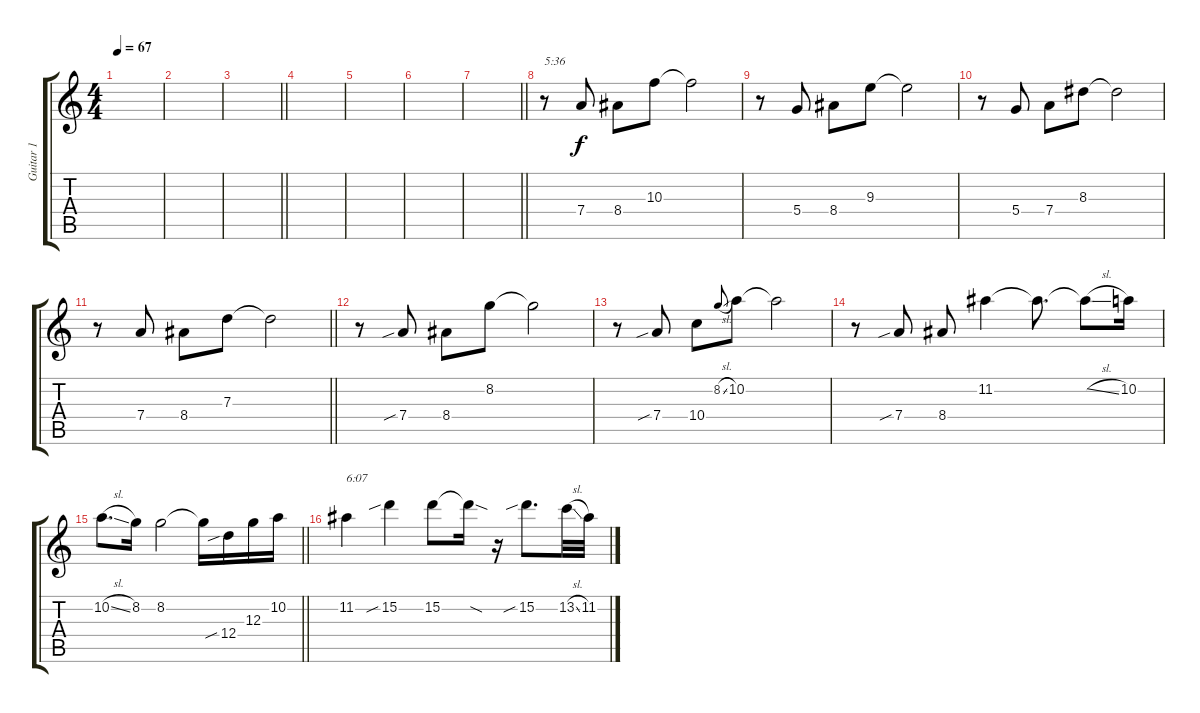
\track ("Guitar 1" "Guitar 1") {instrument distortionguitar}
\staff {score tabs}
\tuning (E4 B3 G3 D3 A2 E2) {hide}
\ts (4 4)
\tempo 67
\clef g2
\ks c
|
|
\barLineRight lightlight
|
|
|
|
\barLineRight lightlight
|
r.8{txt "5:36"} 7.4.8 8.4.8 10.3.8 10.3{t}.2 |
r.8 5.4.8 8.4.8 9.3.8 9.3{t}.2 |
r.8 5.4.8 7.4.8 8.3.8 8.3{t}.2 |
\barLineRight lightlight
r.8 7.4.8 8.4.8 7.3.8 7.3{t}.2 |
r.8 7.4{sib}.8 8.4.8 8.2.8 8.2{t}.2 |
r.8 7.4{sib}.8 10.4.8 8.2{sl}.8{gr onbeat} 10.2.8 10.2{t}.2 |
r.8 7.4{sib}.8 8.4.8 11.2.4 11.2{t}.8{d} 11.2{sl t}.8 10.2.16 |
\barLineRight lightlight
10.2{sl}.8{d} 8.2.16 8.2.2 8.2{t}.16 12.4{sib}.16{instrument distortionguitar} 12.3.16 10.2.16 |
11.2.4{txt "6:07"} 15.2{sib}.4 15.2.8 15.2{sod t}.16 r.16 15.2{sib}.8{d} 13.2{sl}.32 11.2{sl}.32
